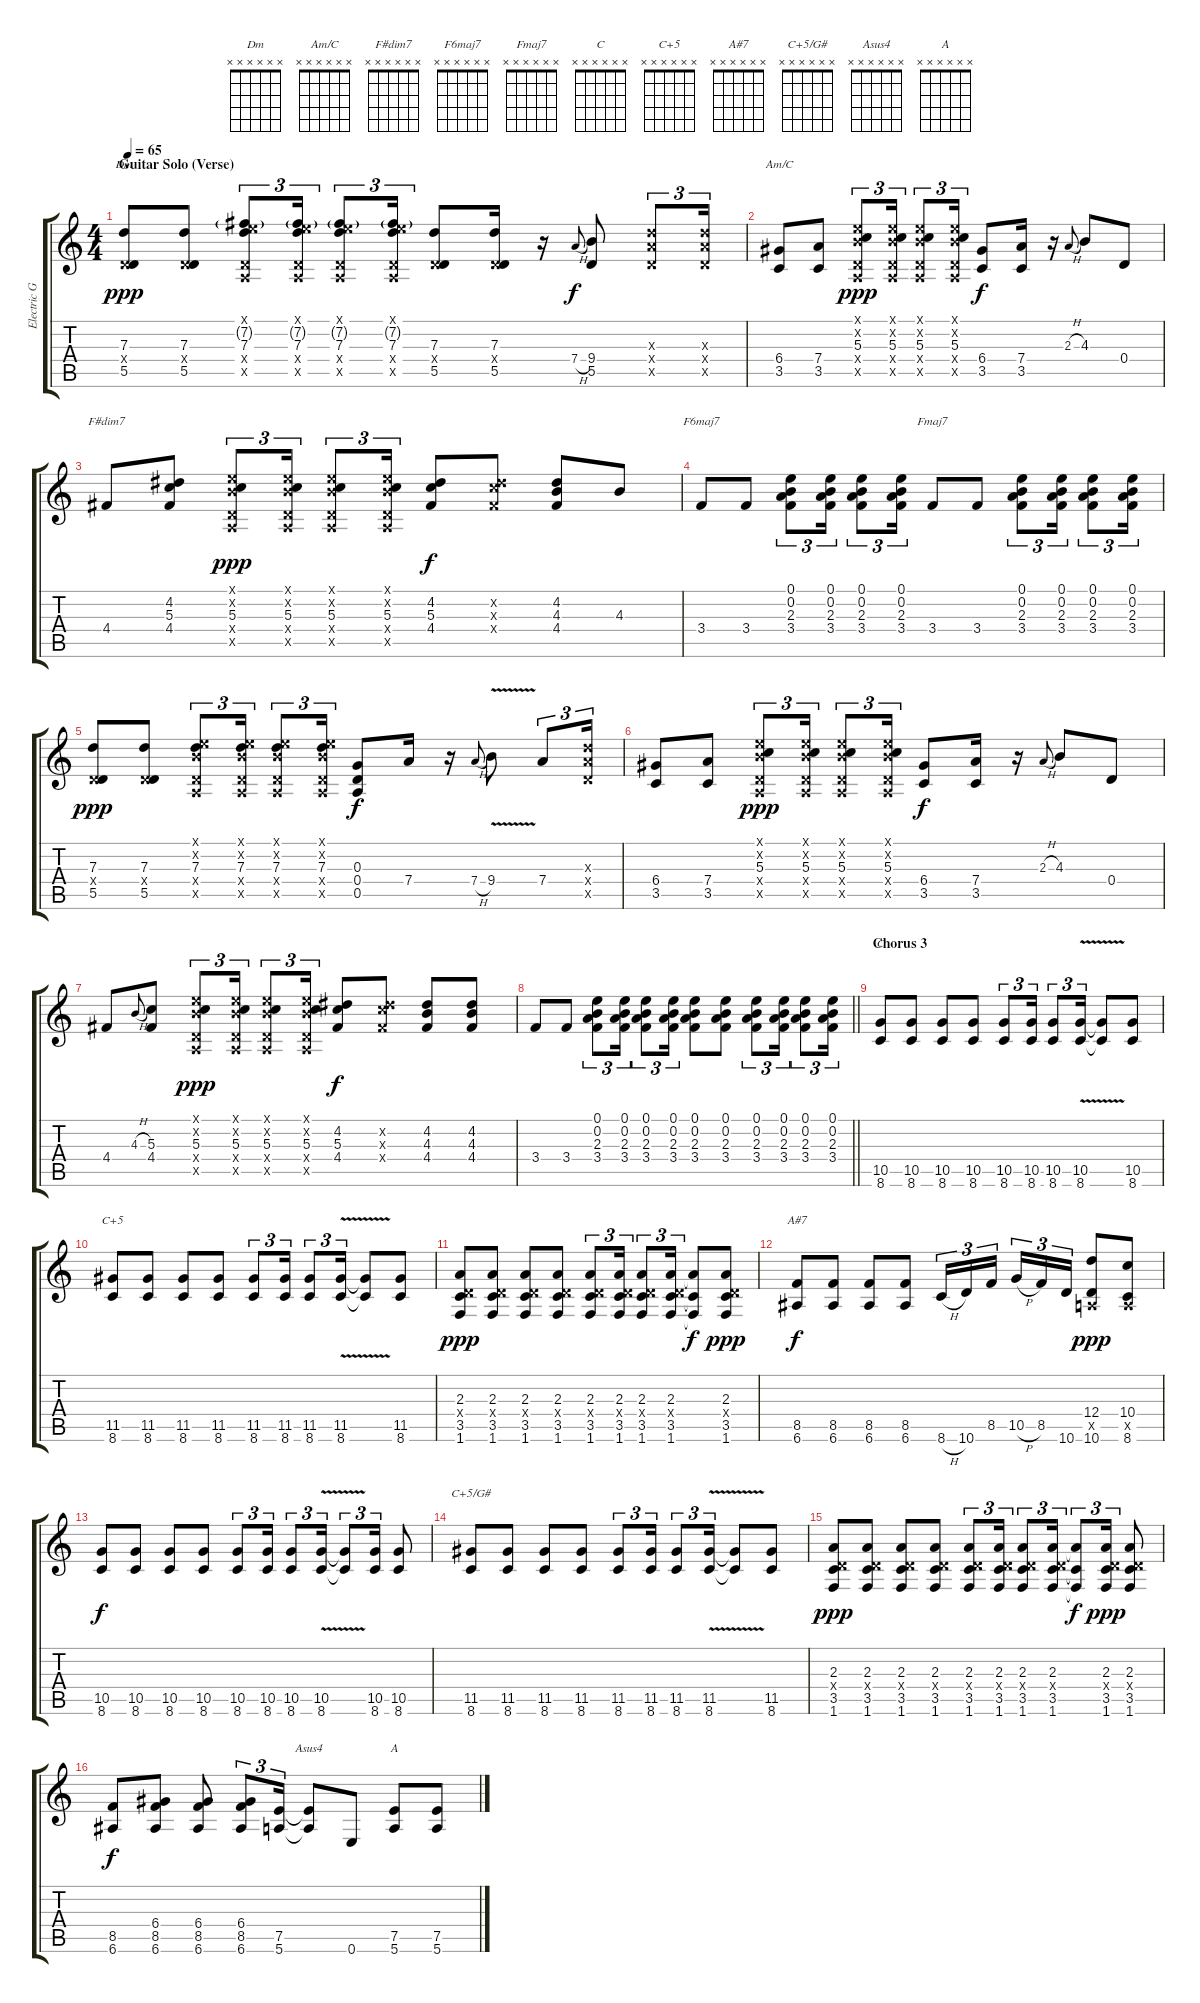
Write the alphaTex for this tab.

\track ("Electric Guitar" "Electric G") {instrument overdrivenguitar}
\staff {score tabs}
\tuning (E4 B3 G3 D3 A2 E2) {hide}
\chord ("Dm" x x x x x x)
\chord ("Am/C" x x x x x x)
\chord ("F#dim7" x x x x x x)
\chord ("F6maj7" x x x x x x)
\chord ("Fmaj7" x x x x x x)
\chord ("C" x x x x x x)
\chord ("C+5" x x x x x x)
\chord ("A#7" x x x x x x)
\chord ("C+5/G#" x x x x x x)
\chord ("Asus4" x x x x x x)
\chord ("A" x x x x x x)
\ts (4 4)
\section ("" "Guitar Solo (Verse)")
\tempo 65
\clef g2
\ks c
(7.3 0.4{x} 5.5).8{ch "Dm" dy ppp} (7.3 0.4{x} 5.5).8 (0.1{x} 7.2{g} 7.3 0.4{x} 0.5{x}).8{tu (3 2)} (0.1{x} 7.2{g} 7.3 0.4{x} 0.5{x}).16{tu (3 2)} (0.1{x} 7.2{g} 7.3 0.4{x} 0.5{x}).8{tu (3 2)} (0.1{x} 7.2{g} 7.3 0.4{x} 0.5{x}).16{tu (3 2)} (7.3 0.4{x} 5.5).8 (7.3 0.4{x} 5.5).16 r.16 7.4{h}.8{gr onbeat dy f} (9.4 5.5).8 (7.3{x} 7.4{x} 5.5{x}).8{tu (3 2)} (7.3{x} 7.4{x} 5.5{x}).16{tu (3 2)} |
(6.4 3.5).8{ch "Am/C"} (7.4 3.5).8 (0.1{x} 0.2{x} 5.3 0.4{x} 0.5{x}).8{tu (3 2) dy ppp} (0.1{x} 0.2{x} 5.3 0.4{x} 0.5{x}).16{tu (3 2)} (0.1{x} 0.2{x} 5.3 0.4{x} 0.5{x}).8{tu (3 2)} (0.1{x} 0.2{x} 5.3 0.4{x} 0.5{x}).16{tu (3 2)} (6.4 3.5).8{dy f} (7.4 3.5).16 r.16 2.3{h}.8{gr onbeat} 4.3.8 0.4.8 |
4.4.8{ch "F#dim7"} (4.2 5.3 4.4).8 (0.1{x} 0.2{x} 5.3 0.4{x} 0.5{x}).8{tu (3 2) dy ppp} (0.1{x} 0.2{x} 5.3 0.4{x} 0.5{x}).16{tu (3 2)} (0.1{x} 0.2{x} 5.3 0.4{x} 0.5{x}).8{tu (3 2)} (0.1{x} 0.2{x} 5.3 0.4{x} 0.5{x}).16{tu (3 2)} (4.2 5.3 4.4).8{dy f} (4.2{x} 5.3{x} 4.4{x}).8 (4.2 4.3 4.4).8 4.3.8 |
3.4.8{ch "F6maj7"} 3.4.8 (0.1 0.2 2.3 3.4).8{tu (3 2)} (0.1 0.2 2.3 3.4).16{tu (3 2)} (0.1 0.2 2.3 3.4).8{tu (3 2)} (0.1 0.2 2.3 3.4).16{tu (3 2)} 3.4.8{ch "Fmaj7"} 3.4.8 (0.1 0.2 2.3 3.4).8{tu (3 2)} (0.1 0.2 2.3 3.4).16{tu (3 2)} (0.1 0.2 2.3 3.4).8{tu (3 2)} (0.1 0.2 2.3 3.4).16{tu (3 2)} |
(7.3 0.4{x} 5.5).8{dy ppp} (7.3 0.4{x} 5.5).8 (0.1{x} 0.2{x} 7.3 0.4{x} 0.5{x}).8{tu (3 2)} (0.1{x} 0.2{x} 7.3 0.4{x} 0.5{x}).16{tu (3 2)} (0.1{x} 0.2{x} 7.3 0.4{x} 0.5{x}).8{tu (3 2)} (0.1{x} 0.2{x} 7.3 0.4{x} 0.5{x}).16{tu (3 2)} (0.3 0.4 0.5).8{dy f} 7.4.16 r.16 7.4{h}.8{gr onbeat} 9.4{v}.8 7.4.8{tu (3 2)} (7.3{x} 7.4{x} 5.5{x}).16{tu (3 2)} |
(6.4 3.5).8 (7.4 3.5).8 (0.1{x} 0.2{x} 5.3 0.4{x} 0.5{x}).8{tu (3 2) dy ppp} (0.1{x} 0.2{x} 5.3 0.4{x} 0.5{x}).16{tu (3 2)} (0.1{x} 0.2{x} 5.3 0.4{x} 0.5{x}).8{tu (3 2)} (0.1{x} 0.2{x} 5.3 0.4{x} 0.5{x}).16{tu (3 2)} (6.4 3.5).8{dy f} (7.4 3.5).16 r.16 2.3{h}.8{gr onbeat} 4.3.8 0.4.8 |
4.4.8 4.3{h}.8{gr onbeat} (5.3 4.4).8 (0.1{x} 0.2{x} 5.3 0.4{x} 0.5{x}).8{tu (3 2) dy ppp} (0.1{x} 0.2{x} 5.3 0.4{x} 0.5{x}).16{tu (3 2)} (0.1{x} 0.2{x} 5.3 0.4{x} 0.5{x}).8{tu (3 2)} (0.1{x} 0.2{x} 5.3 0.4{x} 0.5{x}).16{tu (3 2)} (4.2 5.3 4.4).8{dy f} (4.2{x} 5.3{x} 4.4{x}).8 (4.2 4.3 4.4).8 (4.2 4.3 4.4).8 |
\barLineRight lightlight
3.4.8 3.4.8 (0.1 0.2 2.3 3.4).8{tu (3 2)} (0.1 0.2 2.3 3.4).16{tu (3 2)} (0.1 0.2 2.3 3.4).8{tu (3 2)} (0.1 0.2 2.3 3.4).16{tu (3 2)} (0.1 0.2 2.3 3.4).8 (0.1 0.2 2.3 3.4).8 (0.1 0.2 2.3 3.4).8{tu (3 2)} (0.1 0.2 2.3 3.4).16{tu (3 2)} (0.1 0.2 2.3 3.4).8{tu (3 2)} (0.1 0.2 2.3 3.4).16{tu (3 2)} |
\section ("" "Chorus 3")
(10.5 8.6).8{ch "C"} (10.5 8.6).8 (10.5 8.6).8 (10.5 8.6).8 (10.5 8.6).8{tu (3 2)} (10.5 8.6).16{tu (3 2)} (10.5 8.6).8{tu (3 2)} (10.5{v} 8.6{v}).16{tu (3 2)} (10.5{t} 8.6{t}).8 (10.5 8.6).8 |
(11.5 8.6).8{ch "C+5"} (11.5 8.6).8 (11.5 8.6).8 (11.5 8.6).8 (11.5 8.6).8{tu (3 2)} (11.5 8.6).16{tu (3 2)} (11.5 8.6).8{tu (3 2)} (11.5{v} 8.6{v}).16{tu (3 2)} (11.5{t} 8.6{t}).8 (11.5 8.6).8 |
(2.3 0.4{x} 3.5 1.6).8{dy ppp} (2.3 0.4{x} 3.5 1.6).8 (2.3 0.4{x} 3.5 1.6).8 (2.3 0.4{x} 3.5 1.6).8 (2.3 0.4{x} 3.5 1.6).8{tu (3 2)} (2.3 0.4{x} 3.5 1.6).16{tu (3 2)} (2.3 0.4{x} 3.5 1.6).8{tu (3 2)} (2.3 0.4{x} 3.5 1.6).16{tu (3 2)} (2.3{t} 3.5{t} 1.6{t}).8{dy f} (2.3 0.4{x} 3.5 1.6).8{dy ppp} |
(8.5 6.6).8{ch "A#7" dy f} (8.5 6.6).8 (8.5 6.6).8 (8.5 6.6).8 8.6{h}.16{tu (3 2)} 10.6.16{tu (3 2)} 8.5.16{tu (3 2) beam splitsecondary} 10.5{h}.16{tu (3 2)} 8.5.16{tu (3 2)} 10.6.16{tu (3 2)} (12.4 0.5{x} 10.6).8{dy ppp} (10.4 0.5{x} 8.6).8 |
(10.5 8.6).8{dy f} (10.5 8.6).8 (10.5 8.6).8 (10.5 8.6).8 (10.5 8.6).8{tu (3 2)} (10.5 8.6).16{tu (3 2)} (10.5 8.6).8{tu (3 2)} (10.5{v} 8.6{v}).16{tu (3 2)} (10.5{t} 8.6{t}).8{tu (3 2)} (10.5 8.6).16{tu (3 2)} (10.5 8.6).8 |
(11.5 8.6).8{ch "C+5/G#"} (11.5 8.6).8 (11.5 8.6).8 (11.5 8.6).8 (11.5 8.6).8{tu (3 2)} (11.5 8.6).16{tu (3 2)} (11.5 8.6).8{tu (3 2)} (11.5{v} 8.6{v}).16{tu (3 2)} (11.5{t} 8.6{t}).8 (11.5 8.6).8 |
(2.3 0.4{x} 3.5 1.6).8{dy ppp} (2.3 0.4{x} 3.5 1.6).8 (2.3 0.4{x} 3.5 1.6).8 (2.3 0.4{x} 3.5 1.6).8 (2.3 0.4{x} 3.5 1.6).8{tu (3 2)} (2.3 0.4{x} 3.5 1.6).16{tu (3 2)} (2.3 0.4{x} 3.5 1.6).8{tu (3 2)} (2.3 0.4{x} 3.5 1.6).16{tu (3 2)} (2.3{t} 3.5{t} 1.6{t}).8{tu (3 2) dy f} (2.3 0.4{x} 3.5 1.6).16{tu (3 2) dy ppp} (2.3 0.4{x} 3.5 1.6).8 |
(8.5 6.6).8{dy f} (6.4 8.5 6.6).8 (6.4 8.5 6.6).8 (6.4 8.5 6.6).8{tu (3 2)} (7.5 5.6).16{tu (3 2)} (7.5{t} 5.6{t}).8{ch "Asus4"} 0.6.8 (7.5 5.6).8{ch "A"} (7.5 5.6).8
